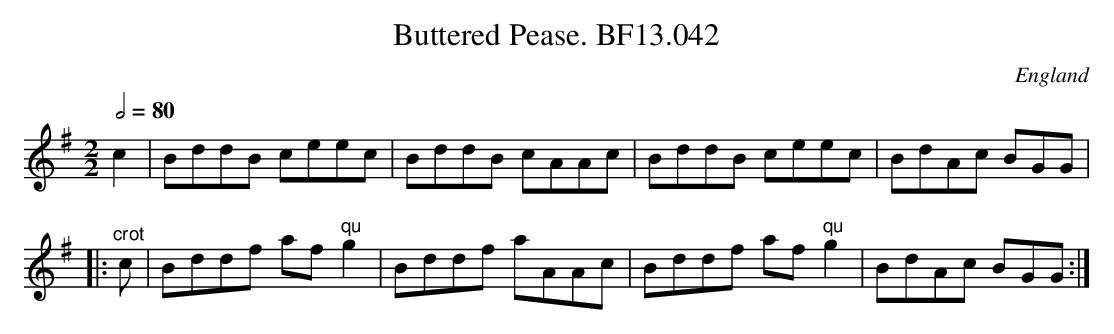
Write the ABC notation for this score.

X:1
T:Buttered Pease. BF13.042
L:1/8
M:2/2
O:England
Q:1/2=80
K:G major
c2|BddB ceec|BddB cAAc|BddB ceec|BdAc BGG|!
|:"^crot"c|Bddf af"^qu"g2|Bddf aAAc|Bddf af"^qu"g2|BdAc BGG:|
